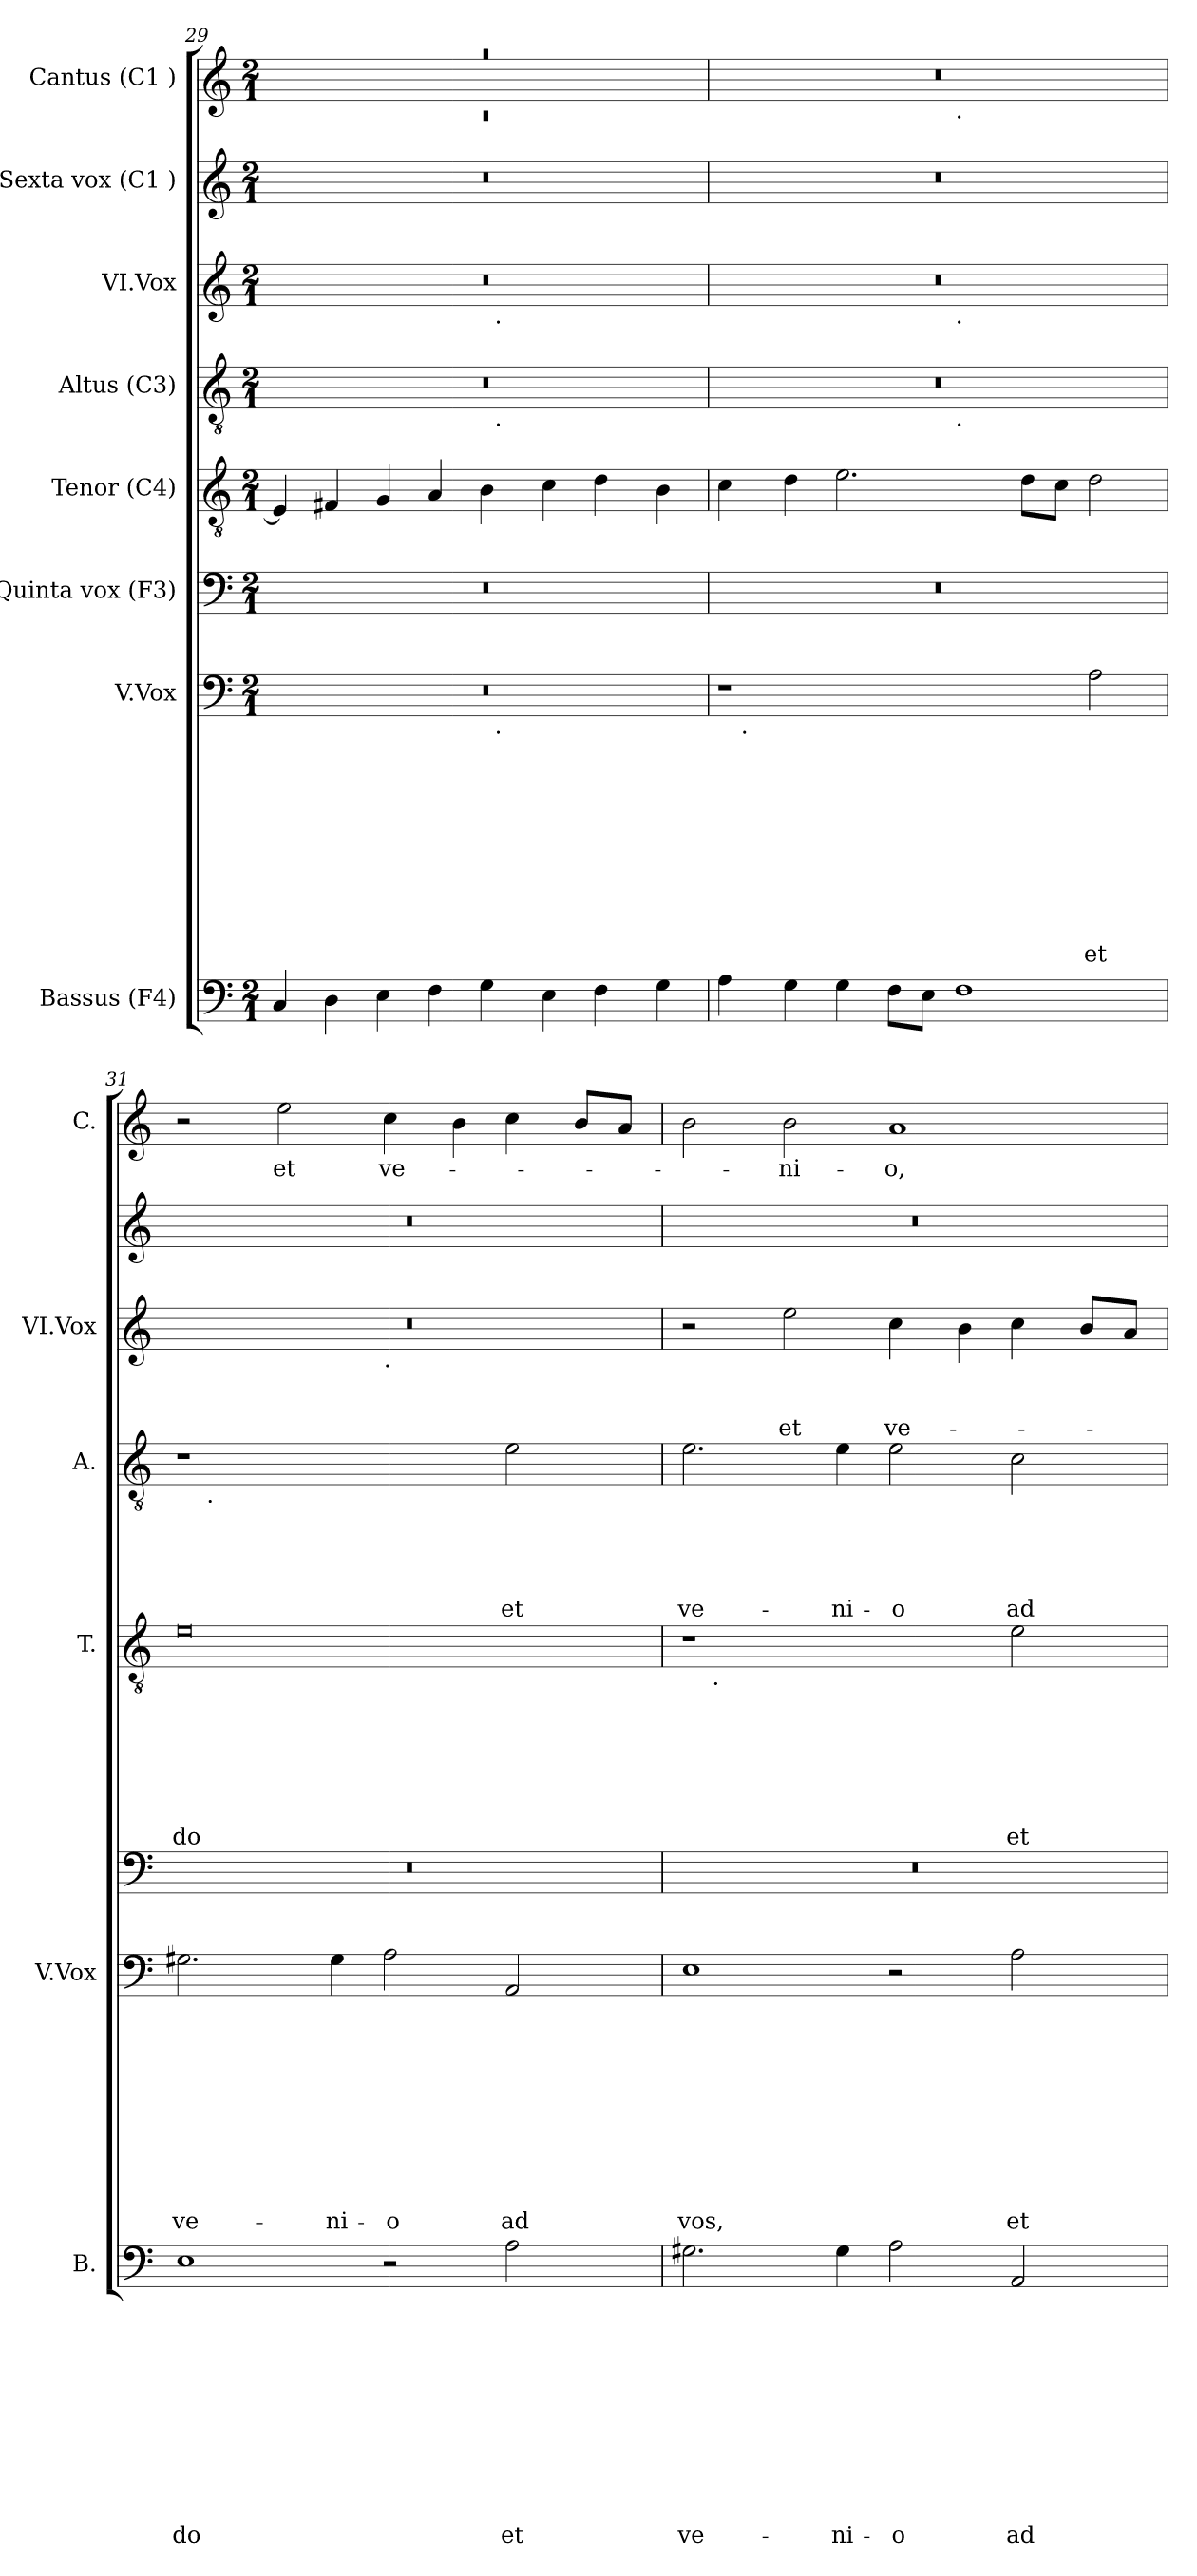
**kern	**text	**text	**text	**text	**text	**text	**text	**text	**text	**text	**text	**kern	**text	**text	**text	**text	**text	**text	**text	**text	**text	**text	**kern	**kern	**text	**text	**text	**text	**text	**text	**text	**kern	**text	**text	**text	**text	**text	**kern	**text	**text	**text	**kern	**kern	**text
*part8	*part8	*part8	*part8	*part8	*part8	*part8	*part8	*part8	*part8	*part8	*part8	*part7	*part7	*part7	*part7	*part7	*part7	*part7	*part7	*part7	*part7	*part7	*part6	*part5	*part5	*part5	*part5	*part5	*part5	*part5	*part5	*part4	*part4	*part4	*part4	*part4	*part4	*part3	*part3	*part3	*part3	*part2	*part1	*part1
*staff8	*staff8	*staff8	*staff8	*staff8	*staff8	*staff8	*staff8	*staff8	*staff8	*staff8	*staff8	*staff7	*staff7	*staff7	*staff7	*staff7	*staff7	*staff7	*staff7	*staff7	*staff7	*staff7	*staff6	*staff5	*staff5	*staff5	*staff5	*staff5	*staff5	*staff5	*staff5	*staff4	*staff4	*staff4	*staff4	*staff4	*staff4	*staff3	*staff3	*staff3	*staff3	*staff2	*staff1	*staff1
*I"Bassus (F4)	*	*	*	*	*	*	*	*	*	*	*	*I"V.Vox	*	*	*	*	*	*	*	*	*	*	*I"Quinta vox (F3)	*I"Tenor (C4)	*	*	*	*	*	*	*	*I"Altus (C3)	*	*	*	*	*	*I"VI.Vox	*	*	*	*I"Sexta vox (C1 )	*I"Cantus (C1 )	*
*I'B.	*	*	*	*	*	*	*	*	*	*	*	*I'V.Vox	*	*	*	*	*	*	*	*	*	*	*	*I'T.	*	*	*	*	*	*	*	*I'A.	*	*	*	*	*	*I'VI.Vox	*	*	*	*	*I'C.	*
!!LO:LB:g=z
*clefF4	*	*	*	*	*	*	*	*	*	*	*	*clefF4	*	*	*	*	*	*	*	*	*	*	*clefF4	*clefGv2	*	*	*	*	*	*	*	*clefGv2	*	*	*	*	*	*clefG2	*	*	*	*clefG2	*clefG2	*
*k[]	*	*	*	*	*	*	*	*	*	*	*	*k[]	*	*	*	*	*	*	*	*	*	*	*k[]	*k[]	*	*	*	*	*	*	*	*k[]	*	*	*	*	*	*k[]	*	*	*	*k[]	*k[]	*
*C:	*	*	*	*	*	*	*	*	*	*	*	*C:	*	*	*	*	*	*	*	*	*	*	*C:	*C:	*	*	*	*	*	*	*	*C:	*	*	*	*	*	*C:	*	*	*	*C:	*C:	*
*M2/1	*	*	*	*	*	*	*	*	*	*	*	*M2/1	*	*	*	*	*	*	*	*	*	*	*M2/1	*M2/1	*	*	*	*	*	*	*	*M2/1	*	*	*	*	*	*M2/1	*	*	*	*M2/1	*M2/1	*
=29	=29	=29	=29	=29	=29	=29	=29	=29	=29	=29	=29	=29	=29	=29	=29	=29	=29	=29	=29	=29	=29	=29	=29	=29	=29	=29	=29	=29	=29	=29	=29	=29	=29	=29	=29	=29	=29	=29	=29	=29	=29	=29	=29	=29
*	*	*	*	*	*	*	*	*	*	*	*	*	*	*	*	*	*	*	*	*	*	*	*	*	*	*	*	*	*	*	*	*	*	*	*	*	*	*	*	*	*	*	*^	*
!	!	!	!	!	!	!	!	!	!	!	!	!	!	!	!	!	!	!	!	!	!	!	!	!	!	!	!	!	!	!	!	!	!	!	!	!	!	!	!	!	!	!	!LO:N:vis=1	!LO:N:vis=1	!
*	*	*	*	*	*	*	*	*	*	*	*	*^	*	*	*	*	*	*	*	*	*	*	*	*	*	*	*	*	*	*	*	*^	*	*	*	*	*	*^	*	*	*	*	*	*	*
4C/	.	.	.	.	.	.	.	.	.	.	.	0r	1ryy	.	.	.	.	.	.	.	.	.	.	0r	4E/]	.	.	.	.	.	.	.	0r	1ryy	.	.	.	.	.	0r	1ryy	.	.	.	0r	0raa	0rc	.
4D\	.	.	.	.	.	.	.	.	.	.	.	.	.	.	.	.	.	.	.	.	.	.	.	.	4F#X/	.	.	.	.	.	.	.	.	.	.	.	.	.	.	.	.	.	.	.	.	.	.	.
4E\	.	.	.	.	.	.	.	.	.	.	.	.	.	.	.	.	.	.	.	.	.	.	.	.	4G/	.	.	.	.	.	.	.	.	.	.	.	.	.	.	.	.	.	.	.	.	.	.	.
4F\	.	.	.	.	.	.	.	.	.	.	.	.	.	.	.	.	.	.	.	.	.	.	.	.	4A/	.	.	.	.	.	.	.	.	.	.	.	.	.	.	.	.	.	.	.	.	.	.	.
4G\	.	.	.	.	.	.	.	.	.	.	.	.	32ryy	.	.	.	.	.	.	.	.	.	.	.	4B\	.	.	.	.	.	.	.	.	32ryy	.	.	.	.	.	.	32ryy	.	.	.	.	.	.	.
!	!	!	!	!	!	!	!	!	!	!	!	!	!	!	!	!	!	!	!	!	!	!	!	!	!	!	!	!	!	!	!	!	!	!	!	!	!	!	!	!	!LO:TX:b:t=.	!	!	!	!	!	!	!
!	!	!	!	!	!	!	!	!	!	!	!	!	!	!	!	!	!	!	!	!	!	!	!	!	!	!	!	!	!	!	!	!	!	!LO:TX:b:t=.	!	!	!	!	!	!	!	!	!	!	!	!	!	!
!	!	!	!	!	!	!	!	!	!	!	!	!	!LO:TX:b:t=.	!	!	!	!	!	!	!	!	!	!	!	!	!	!	!	!	!	!	!	!	!	!	!	!	!	!	!	!	!	!	!	!	!	!	!
.	.	.	.	.	.	.	.	.	.	.	.	.	2ryy	.	.	.	.	.	.	.	.	.	.	.	.	.	.	.	.	.	.	.	.	2ryy	.	.	.	.	.	.	2ryy	.	.	.	.	.	.	.
4E\	.	.	.	.	.	.	.	.	.	.	.	.	.	.	.	.	.	.	.	.	.	.	.	.	4c\	.	.	.	.	.	.	.	.	.	.	.	.	.	.	.	.	.	.	.	.	.	.	.
4F\	.	.	.	.	.	.	.	.	.	.	.	.	.	.	.	.	.	.	.	.	.	.	.	.	4d\	.	.	.	.	.	.	.	.	.	.	.	.	.	.	.	.	.	.	.	.	.	.	.
.	.	.	.	.	.	.	.	.	.	.	.	.	4...ryy	.	.	.	.	.	.	.	.	.	.	.	.	.	.	.	.	.	.	.	.	4...ryy	.	.	.	.	.	.	4...ryy	.	.	.	.	.	.	.
4G\	.	.	.	.	.	.	.	.	.	.	.	.	.	.	.	.	.	.	.	.	.	.	.	.	4B\	.	.	.	.	.	.	.	.	.	.	.	.	.	.	.	.	.	.	.	.	.	.	.
=30	=30	=30	=30	=30	=30	=30	=30	=30	=30	=30	=30	=30	=30	=30	=30	=30	=30	=30	=30	=30	=30	=30	=30	=30	=30	=30	=30	=30	=30	=30	=30	=30	=30	=30	=30	=30	=30	=30	=30	=30	=30	=30	=30	=30	=30	=30	=30	=30
4A\	.	.	.	.	.	.	.	.	.	.	.	1r	16ryy	.	.	.	.	.	.	.	.	.	.	0r	4c\	.	.	.	.	.	.	.	0r	1ryy	.	.	.	.	.	0r	1ryy	.	.	.	0r	0r	1ryy	.
!	!	!	!	!	!	!	!	!	!	!	!	!	!LO:TX:b:t=.	!	!	!	!	!	!	!	!	!	!	!	!	!	!	!	!	!	!	!	!	!	!	!	!	!	!	!	!	!	!	!	!	!	!	!
.	.	.	.	.	.	.	.	.	.	.	.	.	1ryy	.	.	.	.	.	.	.	.	.	.	.	.	.	.	.	.	.	.	.	.	.	.	.	.	.	.	.	.	.	.	.	.	.	.	.
4G\	.	.	.	.	.	.	.	.	.	.	.	.	.	.	.	.	.	.	.	.	.	.	.	.	4d\	.	.	.	.	.	.	.	.	.	.	.	.	.	.	.	.	.	.	.	.	.	.	.
4G\	.	.	.	.	.	.	.	.	.	.	.	.	.	.	.	.	.	.	.	.	.	.	.	.	2.e\	.	.	.	.	.	.	.	.	.	.	.	.	.	.	.	.	.	.	.	.	.	.	.
8F\L	.	.	.	.	.	.	.	.	.	.	.	.	.	.	.	.	.	.	.	.	.	.	.	.	.	.	.	.	.	.	.	.	.	.	.	.	.	.	.	.	.	.	.	.	.	.	.	.
8E\J	.	.	.	.	.	.	.	.	.	.	.	.	.	.	.	.	.	.	.	.	.	.	.	.	.	.	.	.	.	.	.	.	.	.	.	.	.	.	.	.	.	.	.	.	.	.	.	.
!	!	!	!	!	!	!	!	!	!	!	!	!	!	!	!	!	!	!	!	!	!	!	!	!	!	!	!	!	!	!	!	!	!	!	!	!	!	!	!	!	!	!	!	!	!	!	!LO:TX:b:t=.	!
!	!	!	!	!	!	!	!	!	!	!	!	!	!	!	!	!	!	!	!	!	!	!	!	!	!	!	!	!	!	!	!	!	!	!	!	!	!	!	!	!	!LO:TX:b:t=.	!	!	!	!	!	!	!
!	!	!	!	!	!	!	!	!	!	!	!	!	!	!	!	!	!	!	!	!	!	!	!	!	!	!	!	!	!	!	!	!	!	!LO:TX:b:t=.	!	!	!	!	!	!	!	!	!	!	!	!	!	!
1F	.	.	.	.	.	.	.	.	.	.	.	2ryy	.	.	.	.	.	.	.	.	.	.	.	.	.	.	.	.	.	.	.	.	.	1ryy	.	.	.	.	.	.	1ryy	.	.	.	.	.	1ryy	.
.	.	.	.	.	.	.	.	.	.	.	.	.	2...ryy	.	.	.	.	.	.	.	.	.	.	.	.	.	.	.	.	.	.	.	.	.	.	.	.	.	.	.	.	.	.	.	.	.	.	.
.	.	.	.	.	.	.	.	.	.	.	.	.	.	.	.	.	.	.	.	.	.	.	.	.	8d\L	.	.	.	.	.	.	.	.	.	.	.	.	.	.	.	.	.	.	.	.	.	.	.
.	.	.	.	.	.	.	.	.	.	.	.	.	.	.	.	.	.	.	.	.	.	.	.	.	8c\J	.	.	.	.	.	.	.	.	.	.	.	.	.	.	.	.	.	.	.	.	.	.	.
!	!	!	!	!	!	!	!	!	!	!	!	!	!	!	!	!	!	!	!	!	!	!	!LO:LY:b	!	!	!	!	!	!	!	!	!	!	!	!	!	!	!	!	!	!	!	!	!	!	!	!	!
.	.	.	.	.	.	.	.	.	.	.	.	2A\	.	.	.	.	.	.	.	.	.	.	et	.	2d\	.	.	.	.	.	.	.	.	.	.	.	.	.	.	.	.	.	.	.	.	.	.	.
=31	=31	=31	=31	=31	=31	=31	=31	=31	=31	=31	=31	=31	=31	=31	=31	=31	=31	=31	=31	=31	=31	=31	=31	=31	=31	=31	=31	=31	=31	=31	=31	=31	=31	=31	=31	=31	=31	=31	=31	=31	=31	=31	=31	=31	=31	=31	=31	=31
!	!	!	!	!	!	!	!	!	!	!	!LO:LY:b	!	!	!	!	!	!	!	!	!	!	!	!LO:LY:b	!	!	!	!	!	!	!	!	!LO:LY:b:rj	!	!	!	!	!	!	!	!	!	!	!	!	!	!	!	!
*	*	*	*	*	*	*	*	*	*	*	*	*v	*v	*	*	*	*	*	*	*	*	*	*	*	*	*	*	*	*	*	*	*	*	*	*	*	*	*	*	*	*	*	*	*	*	*v	*v	*
1E	.	.	.	.	.	.	.	.	.	.	-do	2.G#X\	.	.	.	.	.	.	.	.	.	ve-	0r	0e	.	.	.	.	.	.	-do	1r	16.ryy	.	.	.	.	.	0r	1ryy	.	.	.	0r	2r	.
!	!	!	!	!	!	!	!	!	!	!	!	!	!	!	!	!	!	!	!	!	!	!	!	!	!	!	!	!	!	!	!	!	!LO:TX:b:t=.	!	!	!	!	!	!	!	!	!	!	!	!	!
.	.	.	.	.	.	.	.	.	.	.	.	.	.	.	.	.	.	.	.	.	.	.	.	.	.	.	.	.	.	.	.	.	1ryy	.	.	.	.	.	.	.	.	.	.	.	.	.
!	!	!	!	!	!	!	!	!	!	!	!	!	!	!	!	!	!	!	!	!	!	!	!	!	!	!	!	!	!	!	!	!	!	!	!	!	!	!	!	!	!	!	!	!	!	!LO:LY:b
.	.	.	.	.	.	.	.	.	.	.	.	.	.	.	.	.	.	.	.	.	.	.	.	.	.	.	.	.	.	.	.	.	.	.	.	.	.	.	.	.	.	.	.	.	2ee\	et
!	!	!	!	!	!	!	!	!	!	!	!	!	!	!	!	!	!	!	!	!	!	!LO:LY:b	!	!	!	!	!	!	!	!	!	!	!	!	!	!	!	!	!	!	!	!	!	!	!	!
.	.	.	.	.	.	.	.	.	.	.	.	4G#\	.	.	.	.	.	.	.	.	.	-ni-	.	.	.	.	.	.	.	.	.	.	.	.	.	.	.	.	.	.	.	.	.	.	.	.
!	!	!	!	!	!	!	!	!	!	!	!	!	!	!	!	!	!	!	!	!	!	!	!	!	!	!	!	!	!	!	!	!	!	!	!	!	!	!	!	!LO:TX:b:t=.	!	!	!	!	!	!
!	!	!	!	!	!	!	!	!	!	!	!	!	!	!	!	!	!	!	!	!	!	!LO:LY:b	!	!	!	!	!	!	!	!	!	!	!	!	!	!	!	!	!	!	!	!	!	!	!	!LO:LY:b
2r	.	.	.	.	.	.	.	.	.	.	.	2A\	.	.	.	.	.	.	.	.	.	-o	.	.	.	.	.	.	.	.	.	2ryy	.	.	.	.	.	.	.	1ryy	.	.	.	.	4cc\	ve-
.	.	.	.	.	.	.	.	.	.	.	.	.	.	.	.	.	.	.	.	.	.	.	.	.	.	.	.	.	.	.	.	.	2ryy	.	.	.	.	.	.	.	.	.	.	.	.	.
.	.	.	.	.	.	.	.	.	.	.	.	.	.	.	.	.	.	.	.	.	.	.	.	.	.	.	.	.	.	.	.	.	.	.	.	.	.	.	.	.	.	.	.	.	4b\	.
!	!	!	!	!	!	!	!	!	!	!	!LO:LY:b	!	!	!	!	!	!	!	!	!	!	!LO:LY:b	!	!	!	!	!	!	!	!	!	!	!	!	!	!	!	!LO:LY:b	!	!	!	!	!	!	!	!
2A\	.	.	.	.	.	.	.	.	.	.	et	2AA/	.	.	.	.	.	.	.	.	.	ad	.	.	.	.	.	.	.	.	.	2e\	.	.	.	.	.	et	.	.	.	.	.	.	4cc\	.
.	.	.	.	.	.	.	.	.	.	.	.	.	.	.	.	.	.	.	.	.	.	.	.	.	.	.	.	.	.	.	.	.	4ryy	.	.	.	.	.	.	.	.	.	.	.	.	.
.	.	.	.	.	.	.	.	.	.	.	.	.	.	.	.	.	.	.	.	.	.	.	.	.	.	.	.	.	.	.	.	.	.	.	.	.	.	.	.	.	.	.	.	.	8b/L	.
.	.	.	.	.	.	.	.	.	.	.	.	.	.	.	.	.	.	.	.	.	.	.	.	.	.	.	.	.	.	.	.	.	8ryy	.	.	.	.	.	.	.	.	.	.	.	.	.
.	.	.	.	.	.	.	.	.	.	.	.	.	.	.	.	.	.	.	.	.	.	.	.	.	.	.	.	.	.	.	.	.	.	.	.	.	.	.	.	.	.	.	.	.	8a/J	.
.	.	.	.	.	.	.	.	.	.	.	.	.	.	.	.	.	.	.	.	.	.	.	.	.	.	.	.	.	.	.	.	.	32ryy	.	.	.	.	.	.	.	.	.	.	.	.	.
!!LO:PB:g=z
=32	=32	=32	=32	=32	=32	=32	=32	=32	=32	=32	=32	=32	=32	=32	=32	=32	=32	=32	=32	=32	=32	=32	=32	=32	=32	=32	=32	=32	=32	=32	=32	=32	=32	=32	=32	=32	=32	=32	=32	=32	=32	=32	=32	=32	=32	=32
!	!	!	!	!	!	!	!	!	!	!	!LO:LY:b	!	!	!	!	!	!	!	!	!	!	!LO:LY:b	!	!	!	!	!	!	!	!	!	!	!	!	!	!	!	!LO:LY:b	!	!	!	!	!	!	!	!
*	*	*	*	*	*	*	*	*	*	*	*	*	*	*	*	*	*	*	*	*	*	*	*	*	*	*	*	*	*	*	*	*v	*v	*	*	*	*	*	*	*	*	*	*	*	*	*
*	*	*	*	*	*	*	*	*	*	*	*	*	*	*	*	*	*	*	*	*	*	*	*	*^	*	*	*	*	*	*	*	*	*	*	*	*	*	*v	*v	*	*	*	*	*	*
2.G#X\	.	.	.	.	.	.	.	.	.	.	ve-	1E	.	.	.	.	.	.	.	.	.	vos,	0r	1r	16.ryy	.	.	.	.	.	.	.	2.e\	.	.	.	.	ve-	2r	.	.	.	0r	2b\	.
!	!	!	!	!	!	!	!	!	!	!	!	!	!	!	!	!	!	!	!	!	!	!	!	!	!LO:TX:b:t=.	!	!	!	!	!	!	!	!	!	!	!	!	!	!	!	!	!	!	!	!
.	.	.	.	.	.	.	.	.	.	.	.	.	.	.	.	.	.	.	.	.	.	.	.	.	1ryy	.	.	.	.	.	.	.	.	.	.	.	.	.	.	.	.	.	.	.	.
!	!	!	!	!	!	!	!	!	!	!	!	!	!	!	!	!	!	!	!	!	!	!	!	!	!	!	!	!	!	!	!	!	!	!	!	!	!	!	!	!	!	!LO:LY:b	!	!	!LO:LY:b
.	.	.	.	.	.	.	.	.	.	.	.	.	.	.	.	.	.	.	.	.	.	.	.	.	.	.	.	.	.	.	.	.	.	.	.	.	.	.	2ee\	.	.	et	.	2b\	-ni-
!	!	!	!	!	!	!	!	!	!	!	!LO:LY:b	!	!	!	!	!	!	!	!	!	!	!	!	!	!	!	!	!	!	!	!	!	!	!	!	!	!	!LO:LY:b	!	!	!	!	!	!	!
4G#\	.	.	.	.	.	.	.	.	.	.	-ni-	.	.	.	.	.	.	.	.	.	.	.	.	.	.	.	.	.	.	.	.	.	4e\	.	.	.	.	-ni-	.	.	.	.	.	.	.
!	!	!	!	!	!	!	!	!	!	!	!LO:LY:b	!	!	!	!	!	!	!	!	!	!	!	!	!	!	!	!	!	!	!	!	!	!	!	!	!	!	!LO:LY:b	!	!	!	!LO:LY:b	!	!	!LO:LY:b
2A\	.	.	.	.	.	.	.	.	.	.	-o	2r	.	.	.	.	.	.	.	.	.	.	.	2ryy	.	.	.	.	.	.	.	.	2e\	.	.	.	.	-o	4cc\	.	.	ve-	.	1a	-o,
.	.	.	.	.	.	.	.	.	.	.	.	.	.	.	.	.	.	.	.	.	.	.	.	.	2ryy	.	.	.	.	.	.	.	.	.	.	.	.	.	.	.	.	.	.	.	.
.	.	.	.	.	.	.	.	.	.	.	.	.	.	.	.	.	.	.	.	.	.	.	.	.	.	.	.	.	.	.	.	.	.	.	.	.	.	.	4b\	.	.	.	.	.	.
!	!	!	!	!	!	!	!	!	!	!	!LO:LY:b	!	!	!	!	!	!	!	!	!	!	!LO:LY:b	!	!	!	!	!	!	!	!	!	!LO:LY:b	!	!	!	!	!	!LO:LY:b	!	!	!	!	!	!	!
2AA/	.	.	.	.	.	.	.	.	.	.	ad	2A\	.	.	.	.	.	.	.	.	.	et	.	2e\	.	.	.	.	.	.	.	et	2c\	.	.	.	.	ad	4cc\	.	.	.	.	.	.
.	.	.	.	.	.	.	.	.	.	.	.	.	.	.	.	.	.	.	.	.	.	.	.	.	4ryy	.	.	.	.	.	.	.	.	.	.	.	.	.	.	.	.	.	.	.	.
.	.	.	.	.	.	.	.	.	.	.	.	.	.	.	.	.	.	.	.	.	.	.	.	.	.	.	.	.	.	.	.	.	.	.	.	.	.	.	8b/L	.	.	.	.	.	.
.	.	.	.	.	.	.	.	.	.	.	.	.	.	.	.	.	.	.	.	.	.	.	.	.	8ryy	.	.	.	.	.	.	.	.	.	.	.	.	.	.	.	.	.	.	.	.
.	.	.	.	.	.	.	.	.	.	.	.	.	.	.	.	.	.	.	.	.	.	.	.	.	.	.	.	.	.	.	.	.	.	.	.	.	.	.	8a/J	.	.	.	.	.	.
.	.	.	.	.	.	.	.	.	.	.	.	.	.	.	.	.	.	.	.	.	.	.	.	.	32ryy	.	.	.	.	.	.	.	.	.	.	.	.	.	.	.	.	.	.	.	.
*	*	*	*	*	*	*	*	*	*	*	*	*	*	*	*	*	*	*	*	*	*	*	*	*v	*v	*	*	*	*	*	*	*	*	*	*	*	*	*	*	*	*	*	*	*	*
=	=	=	=	=	=	=	=	=	=	=	=	=	=	=	=	=	=	=	=	=	=	=	=	=	=	=	=	=	=	=	=	=	=	=	=	=	=	=	=	=	=	=	=	=
*-	*-	*-	*-	*-	*-	*-	*-	*-	*-	*-	*-	*-	*-	*-	*-	*-	*-	*-	*-	*-	*-	*-	*-	*-	*-	*-	*-	*-	*-	*-	*-	*-	*-	*-	*-	*-	*-	*-	*-	*-	*-	*-	*-	*-
